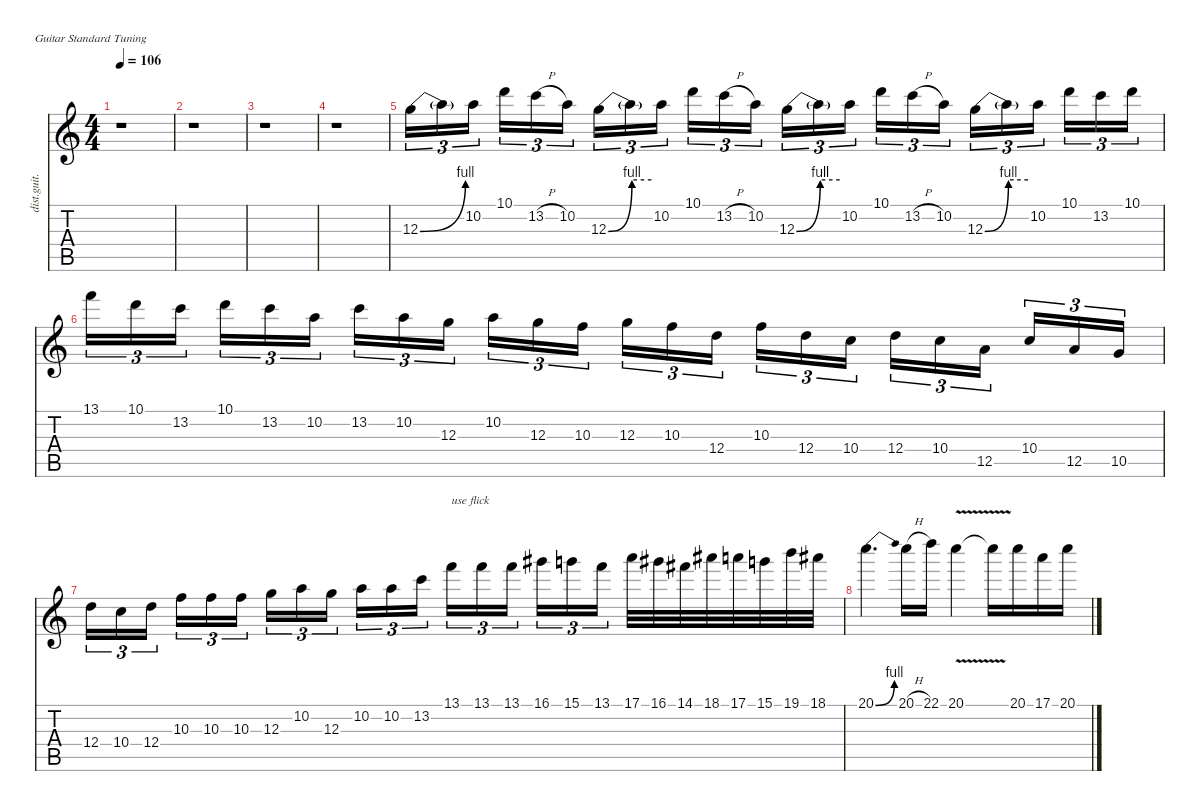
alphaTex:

\defaultSystemsLayout 4
\hideDynamics
\bracketExtendMode nobrackets
\track ("Randy Rhoads (Solo)" "dist.guit.") {instrument distortionguitar}
\staff {score tabs}
\tuning (E4 B3 G3 D3 A2 E2)
\ts (4 4)
\tempo 106
\clef g2
\ks c
r.1{dy f beam Down} |
r.1{beam Down} |
r.1{beam Down} |
r.1{beam Down} |
12.3{be (bend 0 0 30 4)}.16{tu (3 2) beam Down} 12.3{t}.16{tu (3 2) beam Down} 10.2.16{tu (3 2) beam Down} 10.1.16{tu (3 2) beam Down} 13.2{h}.16{tu (3 2) beam Down} 10.2.16{tu (3 2) beam Down} 12.3{be (bend 0 0 60 4)}.16{tu (3 2) beam Down} 12.3{be (hold 0 4 60 4) t}.16{tu (3 2) beam Down} 10.2.16{tu (3 2) beam Down} 10.1.16{tu (3 2) beam Down} 13.2{h}.16{tu (3 2) beam Down} 10.2.16{tu (3 2) beam Down} 12.3{be (bend 0 0 60 4)}.16{tu (3 2) beam Down} 12.3{be (hold 0 4 60 4) t}.16{tu (3 2) beam Down} 10.2.16{tu (3 2) beam Down} 10.1.16{tu (3 2) beam Down} 13.2{h}.16{tu (3 2) beam Down} 10.2.16{tu (3 2) beam Down} 12.3{be (bend 0 0 60 4)}.16{tu (3 2) beam Down} 12.3{be (hold 0 4 60 4) t}.16{tu (3 2) beam Down} 10.2.16{tu (3 2) beam Down} 10.1.16{tu (3 2) beam Down} 13.2.16{tu (3 2) beam Down} 10.1.16{tu (3 2) beam Down} |
13.1.16{tu (3 2) beam Down} 10.1.16{tu (3 2) beam Down} 13.2.16{tu (3 2) beam Down} 10.1.16{tu (3 2) beam Down} 13.2.16{tu (3 2) beam Down} 10.2.16{tu (3 2) beam Down} 13.2.16{tu (3 2) beam Down} 10.2.16{tu (3 2) beam Down} 12.3.16{tu (3 2) beam Down} 10.2.16{tu (3 2) beam Down} 12.3.16{tu (3 2) beam Down} 10.3.16{tu (3 2) beam Down} 12.3.16{tu (3 2) beam Down} 10.3.16{tu (3 2) beam Down} 12.4.16{tu (3 2) beam Down} 10.3.16{tu (3 2) beam Down} 12.4.16{tu (3 2) beam Down} 10.4.16{tu (3 2) beam Down} 12.4.16{tu (3 2) beam Down} 10.4.16{tu (3 2) beam Down} 12.5.16{tu (3 2) beam Down} 10.4.16{tu (3 2) beam Up} 12.5.16{tu (3 2) beam Up} 10.5.16{tu (3 2) beam Up} |
12.4.16{tu (3 2) beam Down} 10.4.16{tu (3 2) beam Down} 12.4.16{tu (3 2) beam Down} 10.3.16{tu (3 2) beam Down} 10.3.16{tu (3 2) beam Down} 10.3.16{tu (3 2) beam Down} 12.3.16{tu (3 2) beam Down} 10.2.16{tu (3 2) beam Down} 12.3.16{tu (3 2) beam Down} 10.2.16{tu (3 2) beam Down} 10.2.16{tu (3 2) beam Down} 13.2.16{tu (3 2) beam Down} 13.1.16{tu (3 2) txt "use flick" beam Down} 13.1.16{tu (3 2) beam Down} 13.1.16{tu (3 2) beam Down} 16.1{acc #}.16{tu (3 2) beam Down} 15.1.16{tu (3 2) beam Down} 13.1.16{tu (3 2) beam Down} 17.1.32{beam Down} 16.1{acc #}.32{beam Down} 14.1{acc #}.32{beam Down} 18.1{acc #}.32{beam Down} 17.1.32{beam Down} 15.1.32{beam Down} 19.1.32{beam Down} 18.1{acc #}.32{beam Down} |
20.1{be (bend 0 0 30 4)}.4{d beam Down} 20.1{h}.16{beam Down} 22.1.16{beam Down} 20.1{v}.4{beam Down} 20.1{v t}.16{beam Down} 20.1.16{beam Down} 17.1.16{beam Down} 20.1.16{beam Down}
